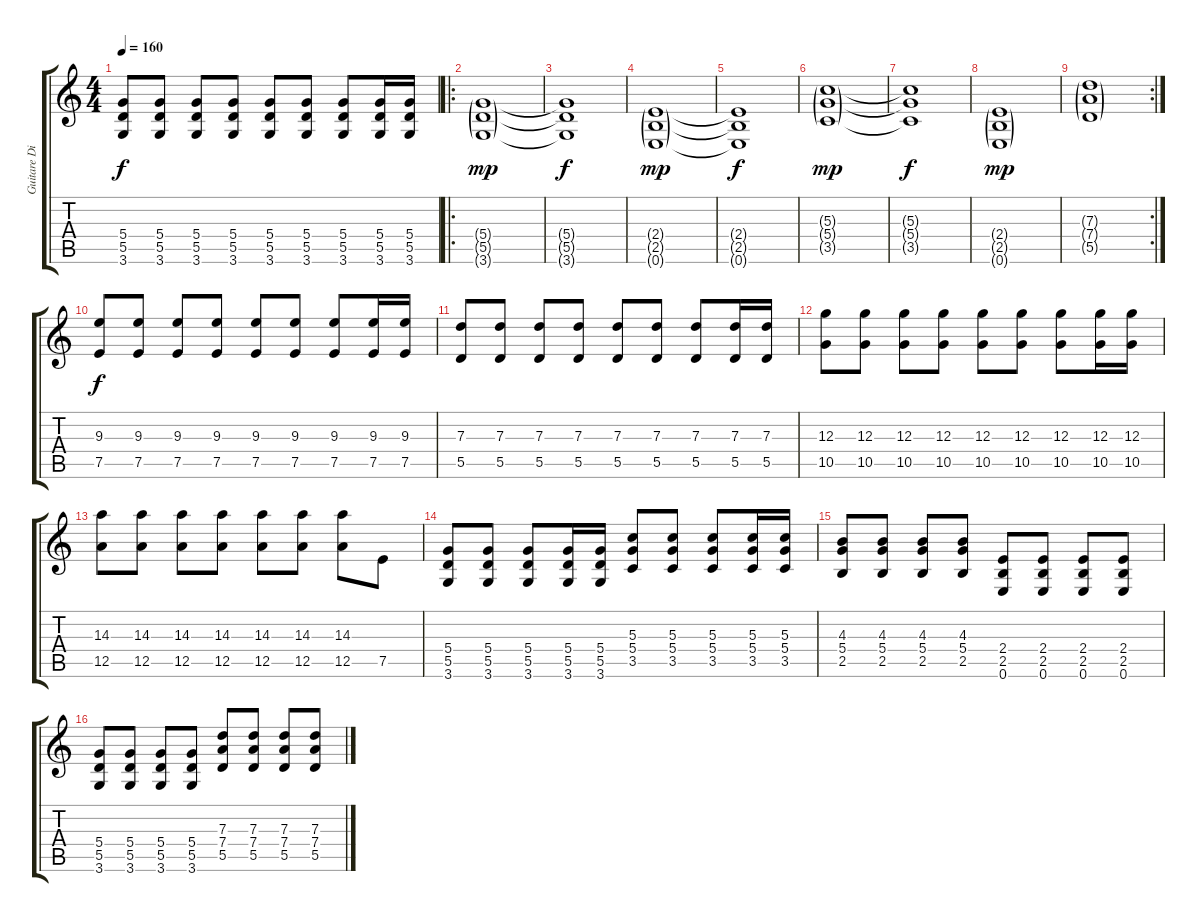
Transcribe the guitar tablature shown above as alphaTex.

\track ("Guitare Distortion" "Guitare Di") {instrument distortionguitar}
\staff {score tabs}
\tuning (E4 B3 G3 D3 A2 E2) {hide}
\ts (4 4)
\tempo 160
\clef g2
\ks c
(5.4 5.5 3.6).8{dy f} (5.4 5.5 3.6).8 (5.4 5.5 3.6).8 (5.4 5.5 3.6).8 (5.4 5.5 3.6).8 (5.4 5.5 3.6).8 (5.4 5.5 3.6).8 (5.4 5.5 3.6).16 (5.4 5.5 3.6).16 |
\ro
(5.4{g} 5.5{g} 3.6{g}).1{dy mp} |
(5.4{t} 5.5{t} 3.6{t}).1{dy f} |
(2.4{g} 2.5{g} 0.6{g}).1{dy mp} |
(2.4{t} 2.5{t} 0.6{t}).1{dy f} |
(5.3{g} 5.4{g} 3.5{g}).1{dy mp} |
(5.3{t} 5.4{t} 3.5{t}).1{dy f} |
(2.4{g} 2.5{g} 0.6{g}).1{dy mp} |
\rc 2
(7.3{g} 7.4{g} 5.5{g}).1 |
(9.3 7.5).8{dy f} (9.3 7.5).8 (9.3 7.5).8 (9.3 7.5).8 (9.3 7.5).8 (9.3 7.5).8 (9.3 7.5).8 (9.3 7.5).16 (9.3 7.5).16 |
(7.3 5.5).8 (7.3 5.5).8 (7.3 5.5).8 (7.3 5.5).8 (7.3 5.5).8 (7.3 5.5).8 (7.3 5.5).8 (7.3 5.5).16 (7.3 5.5).16 |
(12.3 10.5).8 (12.3 10.5).8 (12.3 10.5).8 (12.3 10.5).8 (12.3 10.5).8 (12.3 10.5).8 (12.3 10.5).8 (12.3 10.5).16 (12.3 10.5).16 |
(14.3 12.5).8 (14.3 12.5).8 (14.3 12.5).8 (14.3 12.5).8 (14.3 12.5).8 (14.3 12.5).8 (14.3 12.5).8 7.5.8 |
(5.4 5.5 3.6).8 (5.4 5.5 3.6).8 (5.4 5.5 3.6).8 (5.4 5.5 3.6).16 (5.4 5.5 3.6).16 (5.3 5.4 3.5).8 (5.3 5.4 3.5).8 (5.3 5.4 3.5).8 (5.3 5.4 3.5).16 (5.3 5.4 3.5).16 |
(4.3 5.4 2.5).8 (4.3 5.4 2.5).8 (4.3 5.4 2.5).8 (4.3 5.4 2.5).8 (2.4 2.5 0.6).8 (2.4 2.5 0.6).8 (2.4 2.5 0.6).8 (2.4 2.5 0.6).8 |
(5.4 5.5 3.6).8 (5.4 5.5 3.6).8 (5.4 5.5 3.6).8 (5.4 5.5 3.6).8 (7.3 7.4 5.5).8 (7.3 7.4 5.5).8 (7.3 7.4 5.5).8 (7.3 7.4 5.5).8
